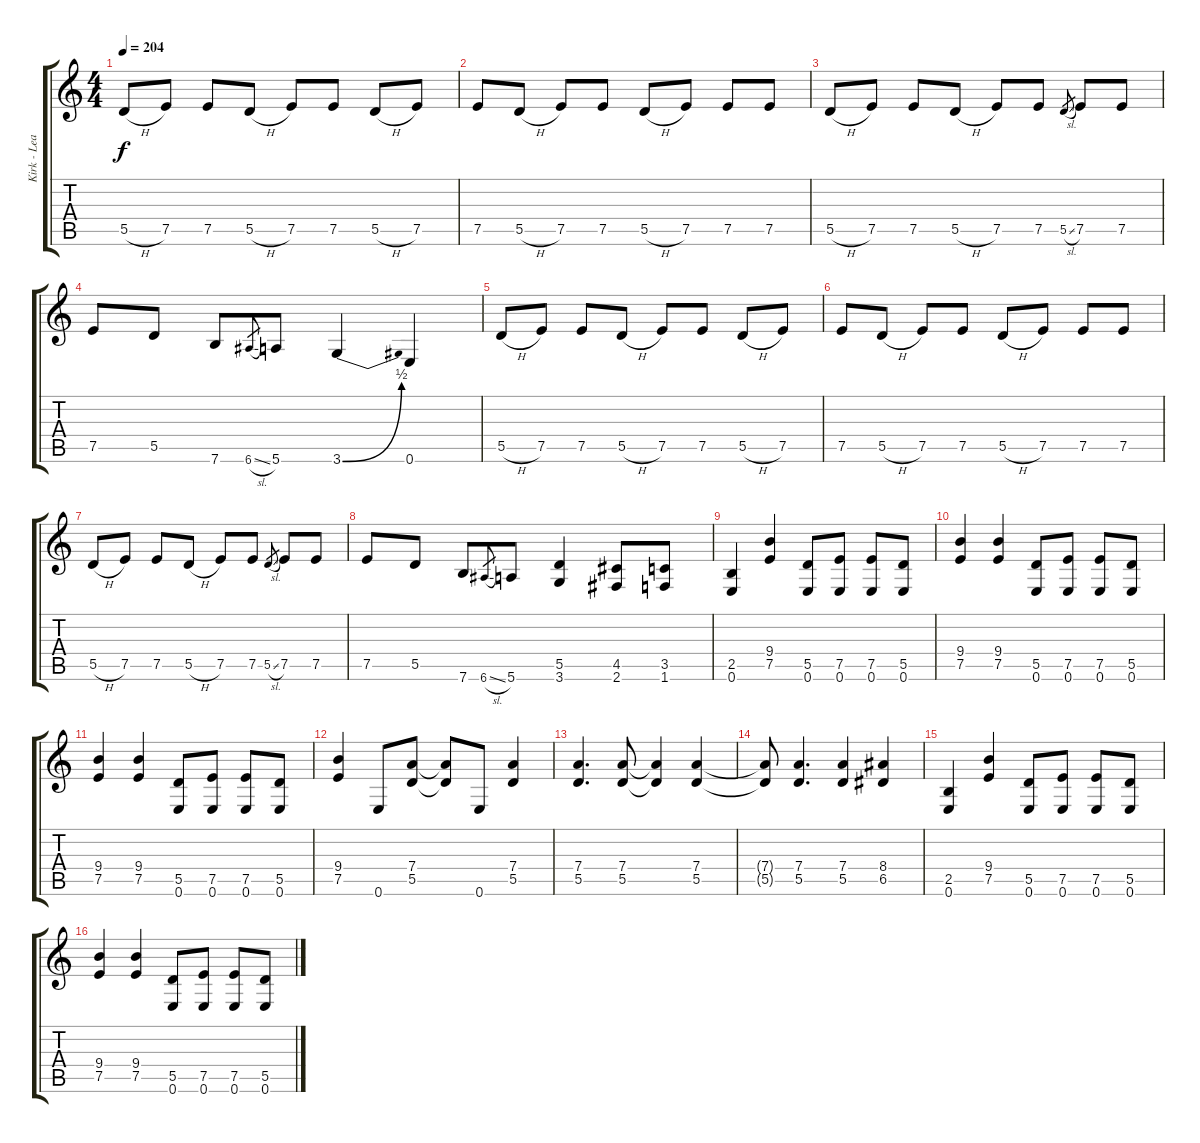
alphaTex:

\track ("Kirk - Lead Guitar" "Kirk - Lea") {instrument overdrivenguitar}
\staff {score tabs}
\tuning (E4 B3 G3 D3 A2 E2) {hide}
\ts (4 4)
\tempo 204
\clef g2
\ks c
5.5{h}.8{dy f} 7.5.8 7.5.8 5.5{h}.8 7.5.8 7.5.8 5.5{h}.8 7.5.8 |
7.5.8 5.5{h}.8 7.5.8 7.5.8 5.5{h}.8 7.5.8 7.5.8 7.5.8 |
5.5{h}.8 7.5.8 7.5.8 5.5{h}.8 7.5.8 7.5.8 5.5{sl}.8{gr} 7.5.8 7.5.8 |
7.5.8 5.5.8 7.6.8 6.6{sl}.8{gr} 5.6.8 3.6{be (bend 0 0 60 2)}.4 0.6.4 |
5.5{h}.8 7.5.8 7.5.8 5.5{h}.8 7.5.8 7.5.8 5.5{h}.8 7.5.8 |
7.5.8 5.5{h}.8 7.5.8 7.5.8 5.5{h}.8 7.5.8 7.5.8 7.5.8 |
5.5{h}.8 7.5.8 7.5.8 5.5{h}.8 7.5.8 7.5.8 5.5{sl}.8{gr} 7.5.8 7.5.8 |
7.5.8 5.5.8 7.6.8 6.6{sl}.8{gr} 5.6.8 (5.5 3.6).4 (4.5 2.6).8 (3.5 1.6).8 |
(2.5 0.6).4 (9.4 7.5).4 (5.5 0.6).8 (7.5 0.6).8 (7.5 0.6).8 (5.5 0.6).8 |
(9.4 7.5).4 (9.4 7.5).4 (5.5 0.6).8 (7.5 0.6).8 (7.5 0.6).8 (5.5 0.6).8 |
(9.4 7.5).4 (9.4 7.5).4 (5.5 0.6).8 (7.5 0.6).8 (7.5 0.6).8 (5.5 0.6).8 |
(9.4 7.5).4 0.6.8 (7.4 5.5).8 (7.4{t} 5.5{t}).8 0.6.8 (7.4 5.5).4 |
(7.4 5.5).4{d} (7.4 5.5).8 (7.4{t} 5.5{t}).4 (7.4 5.5).4 |
(7.4{t} 5.5{t}).8 (7.4 5.5).4{d} (7.4 5.5).4 (8.4 6.5).4 |
(2.5 0.6).4 (9.4 7.5).4 (5.5 0.6).8 (7.5 0.6).8 (7.5 0.6).8 (5.5 0.6).8 |
(9.4 7.5).4 (9.4 7.5).4 (5.5 0.6).8 (7.5 0.6).8 (7.5 0.6).8 (5.5 0.6).8
